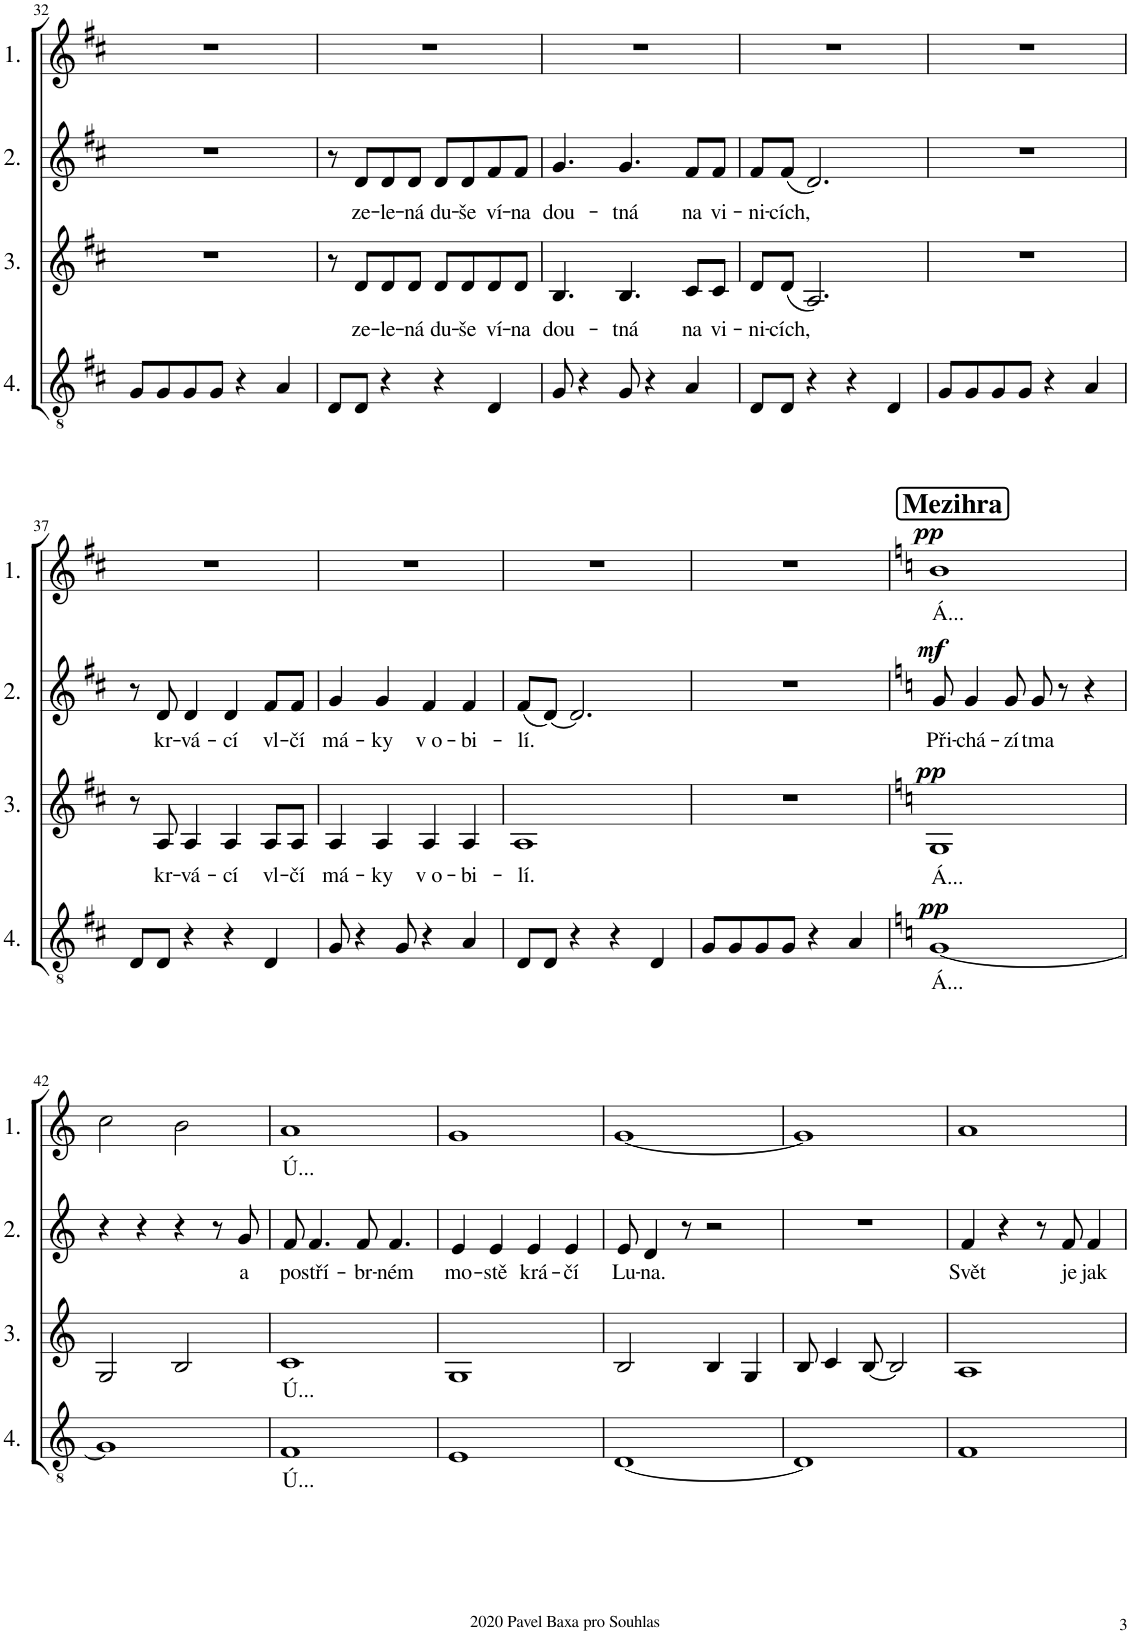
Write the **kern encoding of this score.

**kern	**text	**dynam	**kern	**text	**dynam	**kern	**text	**dynam	**kern	**text	**dynam
*part4	*part4	*part4	*part3	*part3	*part3	*part2	*part2	*part2	*part1	*part1	*part1
*staff4	*staff4	*staff4	*staff3	*staff3	*staff3	*staff2	*staff2	*staff2	*staff1	*staff1	*staff1
*I"4.	*	*	*I"3.	*	*	*I"2.	*	*	*I"1.	*	*
!!LO:PB:g=z
*clefGv2	*	*	*clefG2	*	*	*clefG2	*	*	*clefG2	*	*
*k[f#c#]	*	*	*k[f#c#]	*	*	*k[f#c#]	*	*	*k[f#c#]	*	*
*M4/4	*	*	*M4/4	*	*	*M4/4	*	*	*M4/4	*	*
=32	=32	=32	=32	=32	=32	=32	=32	=32	=32	=32	=32
8G/L	.	.	1r	.	.	1r	.	.	1r	.	.
8G/	.	.	.	.	.	.	.	.	.	.	.
8G/	.	.	.	.	.	.	.	.	.	.	.
8G/J	.	.	.	.	.	.	.	.	.	.	.
4r	.	.	.	.	.	.	.	.	.	.	.
4A/	.	.	.	.	.	.	.	.	.	.	.
=33	=33	=33	=33	=33	=33	=33	=33	=33	=33	=33	=33
8D/L	.	.	8r	.	.	8r	.	.	1r	.	.
!	!	!	!	!LO:LY:b	!	!	!LO:LY:b	!	!	!	!
8D/J	.	.	8d/L	ze-	.	8d/L	ze-	.	.	.	.
!	!	!	!	!LO:LY:b	!	!	!LO:LY:b	!	!	!	!
4r	.	.	8d/	-le-	.	8d/	-le-	.	.	.	.
!	!	!	!	!LO:LY:b	!	!	!LO:LY:b	!	!	!	!
.	.	.	8d/J	-ná	.	8d/J	-ná	.	.	.	.
!	!	!	!	!LO:LY:b	!	!	!LO:LY:b	!	!	!	!
4r	.	.	8d/L	du-	.	8d/L	du-	.	.	.	.
!	!	!	!	!LO:LY:b	!	!	!LO:LY:b	!	!	!	!
.	.	.	8d/	-še	.	8d/	-še	.	.	.	.
!	!	!	!	!LO:LY:b	!	!	!LO:LY:b	!	!	!	!
4D/	.	.	8d/	ví-	.	8f#/	ví-	.	.	.	.
!	!	!	!	!LO:LY:b	!	!	!LO:LY:b	!	!	!	!
.	.	.	8d/J	-na	.	8f#/J	-na	.	.	.	.
=34	=34	=34	=34	=34	=34	=34	=34	=34	=34	=34	=34
!	!	!	!	!LO:LY:b	!	!	!LO:LY:b	!	!	!	!
8G/	.	.	4.B/	dou-	.	4.g/	dou-	.	1r	.	.
4r	.	.	.	.	.	.	.	.	.	.	.
!	!	!	!	!LO:LY:b	!	!	!LO:LY:b	!	!	!	!
8G/	.	.	4.B/	-tná	.	4.g/	-tná	.	.	.	.
4r	.	.	.	.	.	.	.	.	.	.	.
!	!	!	!	!LO:LY:b	!	!	!LO:LY:b	!	!	!	!
4A/	.	.	8c#/L	na	.	8f#/L	na	.	.	.	.
!	!	!	!	!LO:LY:b	!	!	!LO:LY:b	!	!	!	!
.	.	.	8c#/J	vi-	.	8f#/J	vi-	.	.	.	.
=35	=35	=35	=35	=35	=35	=35	=35	=35	=35	=35	=35
!	!	!	!	!LO:LY:b	!	!	!LO:LY:b	!	!	!	!
8D/L	.	.	8d/L	-ni-	.	8f#/L	-ni-	.	1r	.	.
!	!	!	!	!LO:LY:b	!	!	!LO:LY:b	!	!	!	!
8D/J	.	.	(8d/J	-cích,	.	(8f#/J	-cích,	.	.	.	.
4r	.	.	2.A/)	.	.	2.d/)	.	.	.	.	.
4r	.	.	.	.	.	.	.	.	.	.	.
4D/	.	.	.	.	.	.	.	.	.	.	.
=36	=36	=36	=36	=36	=36	=36	=36	=36	=36	=36	=36
8G/L	.	.	1r	.	.	1r	.	.	1r	.	.
8G/	.	.	.	.	.	.	.	.	.	.	.
8G/	.	.	.	.	.	.	.	.	.	.	.
8G/J	.	.	.	.	.	.	.	.	.	.	.
4r	.	.	.	.	.	.	.	.	.	.	.
4A/	.	.	.	.	.	.	.	.	.	.	.
!!LO:LB:g=z
=37	=37	=37	=37	=37	=37	=37	=37	=37	=37	=37	=37
8D/L	.	.	8r	.	.	8r	.	.	1r	.	.
!	!	!	!	!LO:LY:b	!	!	!LO:LY:b	!	!	!	!
8D/J	.	.	8A/	kr-	.	8d/	kr-	.	.	.	.
!	!	!	!	!LO:LY:b	!	!	!LO:LY:b	!	!	!	!
4r	.	.	4A/	-vá-	.	4d/	-vá-	.	.	.	.
!	!	!	!	!LO:LY:b	!	!	!LO:LY:b	!	!	!	!
4r	.	.	4A/	-cí	.	4d/	-cí	.	.	.	.
!	!	!	!	!LO:LY:b	!	!	!LO:LY:b	!	!	!	!
4D/	.	.	8A/L	vl-	.	8f#/L	vl-	.	.	.	.
!	!	!	!	!LO:LY:b	!	!	!LO:LY:b	!	!	!	!
.	.	.	8A/J	-čí	.	8f#/J	-čí	.	.	.	.
=38	=38	=38	=38	=38	=38	=38	=38	=38	=38	=38	=38
!	!	!	!	!LO:LY:b	!	!	!LO:LY:b	!	!	!	!
8G/	.	.	4A/	má-	.	4g/	má-	.	1r	.	.
4r	.	.	.	.	.	.	.	.	.	.	.
!	!	!	!	!LO:LY:b	!	!	!LO:LY:b	!	!	!	!
.	.	.	4A/	-ky	.	4g/	-ky	.	.	.	.
8G/	.	.	.	.	.	.	.	.	.	.	.
!	!	!	!	!LO:LY:b	!	!	!LO:LY:b	!	!	!	!
4r	.	.	4A/	v o-	.	4f#/	v o-	.	.	.	.
!	!	!	!	!LO:LY:b	!	!	!LO:LY:b	!	!	!	!
4A/	.	.	4A/	-bi-	.	4f#/	-bi-	.	.	.	.
=39	=39	=39	=39	=39	=39	=39	=39	=39	=39	=39	=39
!	!	!	!	!LO:LY:b	!	!	!LO:LY:b	!	!	!	!
8D/L	.	.	1A	-lí.	.	(8f#/L	-lí.	.	1r	.	.
8D/J	.	.	.	.	.	[8d/J)	.	.	.	.	.
4r	.	.	.	.	.	2.d/]	.	.	.	.	.
4r	.	.	.	.	.	.	.	.	.	.	.
4D/	.	.	.	.	.	.	.	.	.	.	.
=40	=40	=40	=40	=40	=40	=40	=40	=40	=40	=40	=40
8G/L	.	.	1r	.	.	1r	.	.	1r	.	.
8G/	.	.	.	.	.	.	.	.	.	.	.
8G/	.	.	.	.	.	.	.	.	.	.	.
8G/J	.	.	.	.	.	.	.	.	.	.	.
4r	.	.	.	.	.	.	.	.	.	.	.
4A/	.	.	.	.	.	.	.	.	.	.	.
=41	=41	=41	=41	=41	=41	=41	=41	=41	=41	=41	=41
*k[]	*	*	*k[]	*	*	*k[]	*	*	*k[]	*	*
!	!LO:LY:b	!LO:DY:a	!	!LO:LY:b	!LO:DY:a	!	!LO:LY:b	!LO:DY:a	!	!LO:LY:b	!LO:DY:a
[1G	Á...	pp	1G	Á...	pp	8g/	Při-	mf	1b	Á...	pp
!	!	!	!	!	!	!	!LO:LY:b	!	!	!	!
.	.	.	.	.	.	4g/	-chá-	.	.	.	.
!	!	!	!	!	!	!	!LO:LY:b	!	!	!	!
.	.	.	.	.	.	8g/	-zí	.	.	.	.
!	!	!	!	!	!	!	!LO:LY:b	!	!	!	!
.	.	.	.	.	.	8g/	tma	.	.	.	.
.	.	.	.	.	.	8r	.	.	.	.	.
.	.	.	.	.	.	4r	.	.	.	.	.
!!LO:LB:g=z
=42	=42	=42	=42	=42	=42	=42	=42	=42	=42	=42	=42
1G]	.	.	2G/	.	.	4r	.	.	2cc\	.	.
.	.	.	.	.	.	4r	.	.	.	.	.
.	.	.	2B/	.	.	4r	.	.	2b\	.	.
.	.	.	.	.	.	8r	.	.	.	.	.
!	!	!	!	!	!	!	!LO:LY:b	!	!	!	!
.	.	.	.	.	.	8g/	a	.	.	.	.
=43	=43	=43	=43	=43	=43	=43	=43	=43	=43	=43	=43
!	!LO:LY:b	!	!	!LO:LY:b	!	!	!LO:LY:b	!	!	!LO:LY:b	!
1F	Ú...	.	1c	Ú...	.	8f/	po	.	1a	Ú...	.
!	!	!	!	!	!	!	!LO:LY:b	!	!	!	!
.	.	.	.	.	.	4.f/	stří-	.	.	.	.
!	!	!	!	!	!	!	!LO:LY:b	!	!	!	!
.	.	.	.	.	.	8f/	-br-	.	.	.	.
!	!	!	!	!	!	!	!LO:LY:b	!	!	!	!
.	.	.	.	.	.	4.f/	-ném	.	.	.	.
=44	=44	=44	=44	=44	=44	=44	=44	=44	=44	=44	=44
!	!	!	!	!	!	!	!LO:LY:b	!	!	!	!
1E	.	.	1G	.	.	4e/	mo-	.	1g	.	.
!	!	!	!	!	!	!	!LO:LY:b	!	!	!	!
.	.	.	.	.	.	4e/	-stě	.	.	.	.
!	!	!	!	!	!	!	!LO:LY:b	!	!	!	!
.	.	.	.	.	.	4e/	krá-	.	.	.	.
!	!	!	!	!	!	!	!LO:LY:b	!	!	!	!
.	.	.	.	.	.	4e/	-čí	.	.	.	.
=45	=45	=45	=45	=45	=45	=45	=45	=45	=45	=45	=45
!	!	!	!	!	!	!	!LO:LY:b	!	!	!	!
[1D	.	.	2B/	.	.	8e/	Lu-	.	[1g	.	.
!	!	!	!	!	!	!	!LO:LY:b	!	!	!	!
.	.	.	.	.	.	4d/	-na.	.	.	.	.
.	.	.	.	.	.	8r	.	.	.	.	.
.	.	.	4B/	.	.	2r	.	.	.	.	.
.	.	.	4G/	.	.	.	.	.	.	.	.
=46	=46	=46	=46	=46	=46	=46	=46	=46	=46	=46	=46
1D]	.	.	8B/	.	.	1r	.	.	1g]	.	.
.	.	.	4c/	.	.	.	.	.	.	.	.
.	.	.	[8B/	.	.	.	.	.	.	.	.
.	.	.	2B/]	.	.	.	.	.	.	.	.
=47	=47	=47	=47	=47	=47	=47	=47	=47	=47	=47	=47
!	!	!	!	!	!	!	!LO:LY:b	!	!	!	!
1F	.	.	1A	.	.	4f/	Svět	.	1a	.	.
.	.	.	.	.	.	4r	.	.	.	.	.
.	.	.	.	.	.	8r	.	.	.	.	.
!	!	!	!	!	!	!	!LO:LY:b	!	!	!	!
.	.	.	.	.	.	8f/	je	.	.	.	.
!	!	!	!	!	!	!	!LO:LY:b	!	!	!	!
.	.	.	.	.	.	4f/	jak	.	.	.	.
=	=	=	=	=	=	=	=	=	=	=	=
*-	*-	*-	*-	*-	*-	*-	*-	*-	*-	*-	*-
